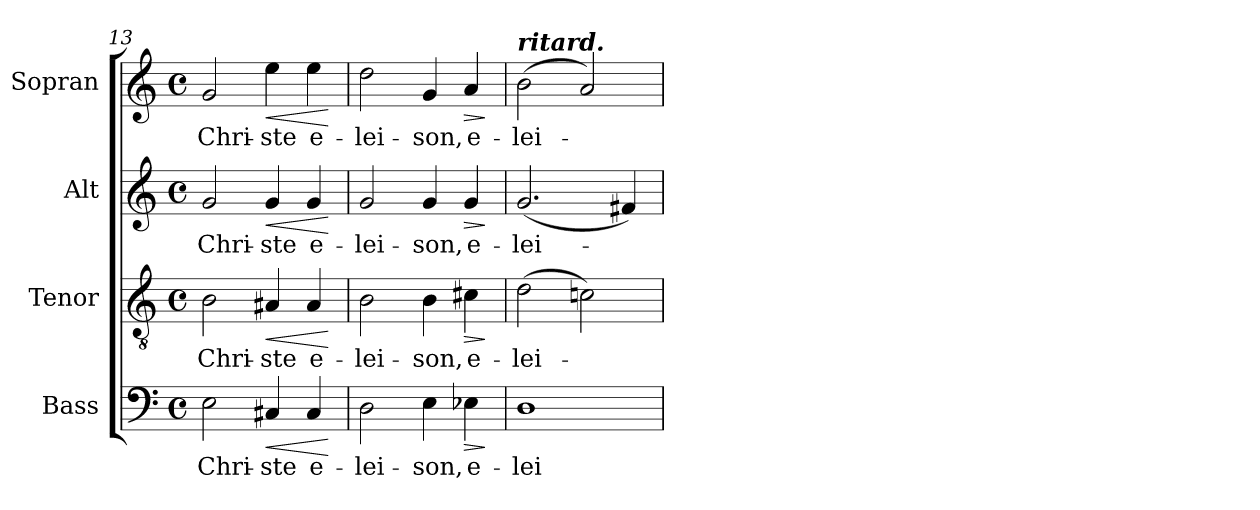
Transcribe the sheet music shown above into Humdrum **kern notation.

**kern	**text	**dynam	**kern	**text	**dynam	**kern	**text	**dynam	**kern	**text	**dynam
*part4	*part4	*part4	*part3	*part3	*part3	*part2	*part2	*part2	*part1	*part1	*part1
*staff4	*staff4	*staff4	*staff3	*staff3	*staff3	*staff2	*staff2	*staff2	*staff1	*staff1	*staff1
*I"Bass	*	*	*I"Tenor	*	*	*I"Alt	*	*	*I"Sopran	*	*
*I'B.	*	*	*I'T.	*	*	*I'A.	*	*	*I'S.	*	*
*clefF4	*	*	*clefGv2	*	*	*clefG2	*	*	*clefG2	*	*
*k[]	*	*	*k[]	*	*	*k[]	*	*	*k[]	*	*
*C:	*	*	*C:	*	*	*C:	*	*	*C:	*	*
*M4/4	*	*	*M4/4	*	*	*M4/4	*	*	*M4/4	*	*
*met(c)	*	*	*met(c)	*	*	*met(c)	*	*	*met(c)	*	*
=13	=13	=13	=13	=13	=13	=13	=13	=13	=13	=13	=13
!	!LO:LY:b	!	!	!LO:LY:b	!	!	!LO:LY:b	!	!	!LO:LY:b	!
2E\	Chri-	.	2B\	Chri-	.	2g/	Chri-	.	2g/	Chri-	.
!	!LO:LY:b	!LO:HP:b	!	!LO:LY:b	!LO:HP:b	!	!LO:LY:b	!LO:HP:b	!	!LO:LY:b	!LO:HP:b
4C#X/	-ste	<	4A#X/	-ste	<	4g/	-ste	<	4ee\	-ste	<
!	!LO:LY:b	!	!	!LO:LY:b	!	!	!LO:LY:b	!	!	!LO:LY:b	!
4C#/	e-	.	4A#/	e-	.	4g/	e-	.	4ee\	e-	.
.	.	[	.	.	[	.	.	[	.	.	[
=14	=14	=14	=14	=14	=14	=14	=14	=14	=14	=14	=14
!	!LO:LY:b	!	!	!LO:LY:b	!	!	!LO:LY:b	!	!	!LO:LY:b	!
2D\	-lei-	.	2B\	-lei-	.	2g/	-lei-	.	2dd\	-lei-	.
!	!LO:LY:b	!	!	!LO:LY:b	!	!	!LO:LY:b	!	!	!LO:LY:b	!
4E\	-son,	.	4B\	-son,	.	4g/	-son,	.	4g/	-son,	.
!	!LO:LY:b	!LO:HP:b	!	!LO:LY:b	!LO:HP:b	!	!LO:LY:b	!LO:HP:b	!	!LO:LY:b	!LO:HP:b
4E-X\	e-	>	4c#X\	e-	>	4g/	e-	>	4a/	e-	>
.	.	]	.	.	]	.	.	]	.	.	]
=15	=15	=15	=15	=15	=15	=15	=15	=15	=15	=15	=15
!	!	!	!	!	!	!	!	!	!LO:TX:a:Bi:t=ritard.	!	!
!	!LO:LY:b	!	!	!LO:LY:b	!	!	!LO:LY:b	!	!	!LO:LY:b	!
1D	-lei-	.	(>2d\	-lei-	.	(<2.g/	-lei-	.	(>2b\	-lei-	.
.	.	.	2cn\)	.	.	.	.	.	2a/)	.	.
.	.	.	.	.	.	4f#X/)	.	.	.	.	.
=	=	=	=	=	=	=	=	=	=	=	=
*-	*-	*-	*-	*-	*-	*-	*-	*-	*-	*-	*-
